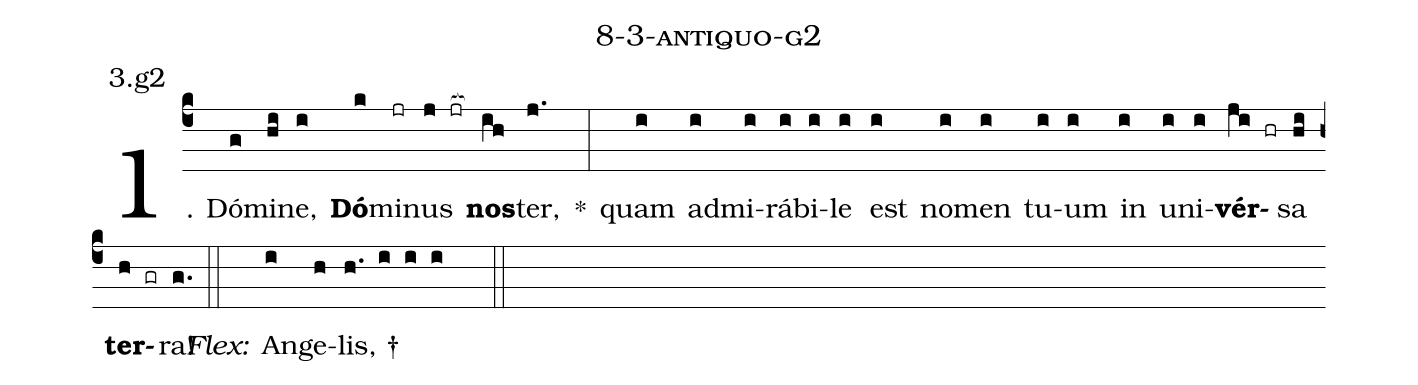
name: 8-3-antiquo-g2;
annotation: 3.g2;
%%
(c4)1. Dó(g)mi(hi)ne,(i) <b>Dó</b>(k)mi(jr)nus(j jr[ocb:1{]) <b>nos</b>(ih[ocb:0}])ter,(j.) *(:) quam(i) ad(i)mi(i)rá(i)bi(i)le(i) est(i) no(i)men(i) tu(i)um(i) in(i) u(i)ni(i)<b>vér</b>(ji hr)sa(hi) <b>ter</b>(h gr)ra!(g.) (::)
<i>Flex:</i>()  An(i)ge(h)lis, †(h. i i i  ::)
